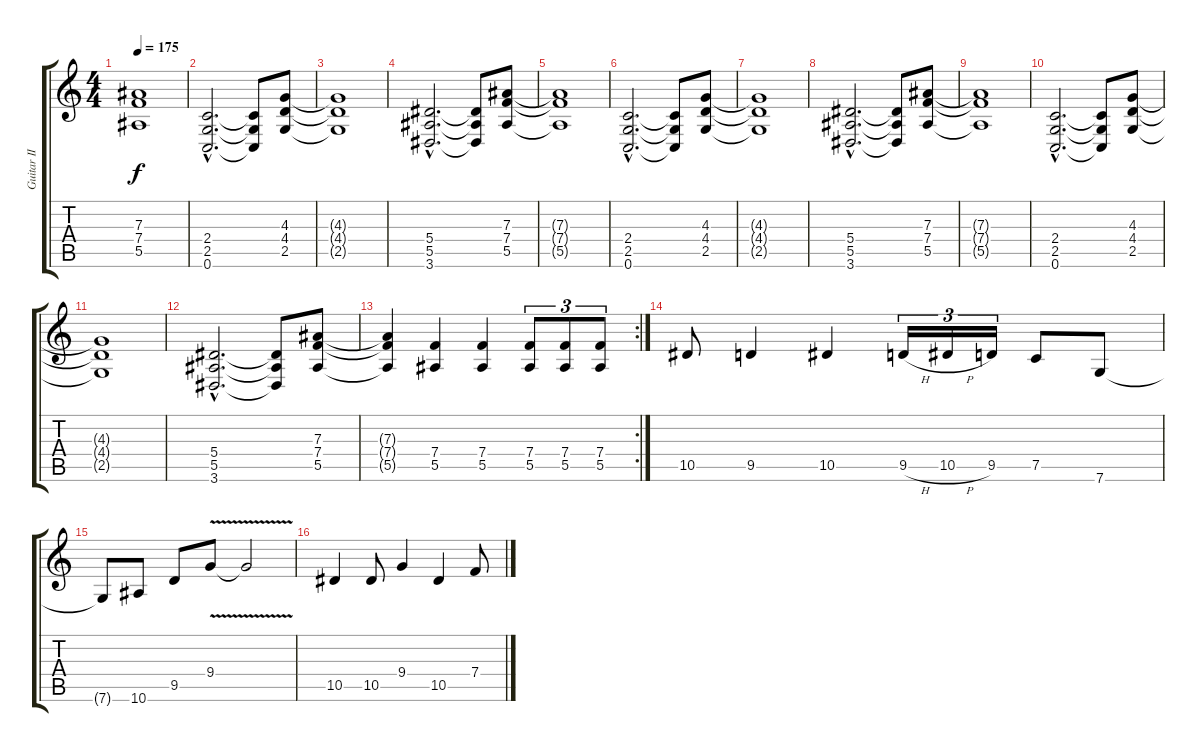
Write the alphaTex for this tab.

\track ("Guitar II" "Guitar II") {instrument distortionguitar}
\staff {score tabs}
\tuning (C4 G3 Eb3 Bb2 F2 C2) {hide}
\ts (4 4)
\tempo 175
\clef g2
\ks c
(7.3{t} 7.4{t} 5.5{t}).1{dy f} |
(2.4{hac} 2.5{hac} 0.6{hac}).2{d} (2.4{t} 2.5{t} 0.6{t}).8 (4.3 4.4 2.5).8 |
(4.3{t} 4.4{t} 2.5{t}).1 |
(5.4{hac} 5.5{hac} 3.6{hac}).2{d} (5.4{t} 5.5{t} 3.6{t}).8 (7.3 7.4 5.5).8 |
(7.3{t} 7.4{t} 5.5{t}).1 |
(2.4{hac} 2.5{hac} 0.6{hac}).2{d} (2.4{t} 2.5{t} 0.6{t}).8 (4.3 4.4 2.5).8 |
(4.3{t} 4.4{t} 2.5{t}).1 |
(5.4{hac} 5.5{hac} 3.6{hac}).2{d} (5.4{t} 5.5{t} 3.6{t}).8 (7.3 7.4 5.5).8 |
(7.3{t} 7.4{t} 5.5{t}).1 |
(2.4{hac} 2.5{hac} 0.6{hac}).2{d} (2.4{t} 2.5{t} 0.6{t}).8 (4.3 4.4 2.5).8 |
(4.3{t} 4.4{t} 2.5{t}).1 |
(5.4{hac} 5.5{hac} 3.6{hac}).2{d} (5.4{t} 5.5{t} 3.6{t}).8 (7.3 7.4 5.5).8 |
\rc 2
(7.3{t} 7.4{t} 5.5{t}).4 (7.4 5.5).4 (7.4 5.5).4 (7.4 5.5).8{tu (3 2)} (7.4 5.5).8{tu (3 2)} (7.4 5.5).8{tu (3 2)} |
10.5.8 9.5.4 10.5.4 9.5{h}.16{tu (3 2)} 10.5{h}.16{tu (3 2)} 9.5.16{tu (3 2)} 7.5.8 7.6.8 |
7.6{t}.8 10.6.8 9.5.8 9.4{v}.8 9.4{t}.2 |
10.5.4 10.5.8 9.4.4 10.5.4 7.4.8
